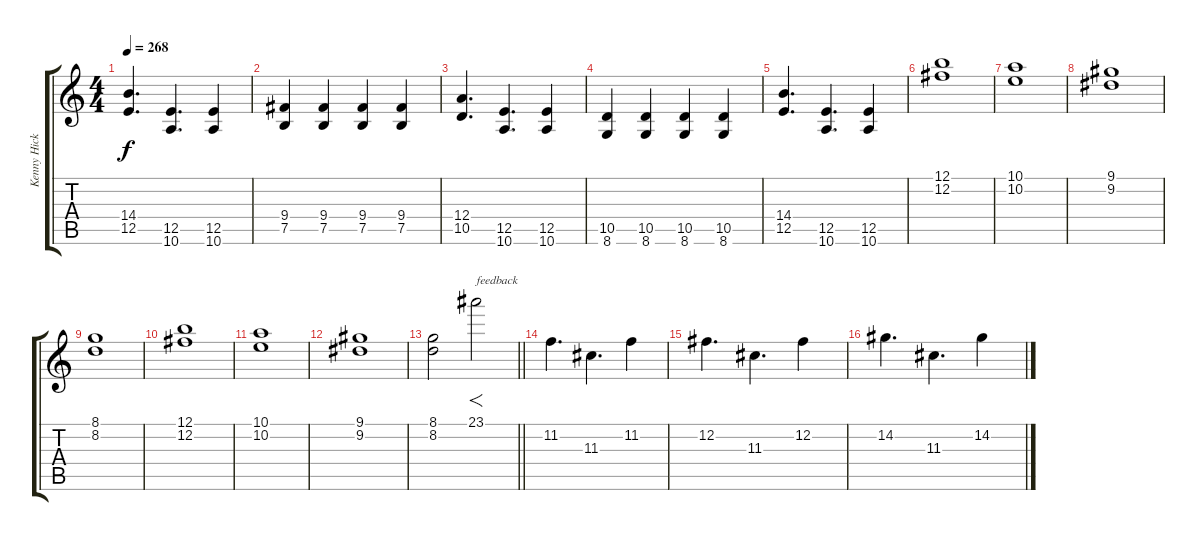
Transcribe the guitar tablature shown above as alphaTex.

\track ("Kenny Hickey" "Kenny Hick") {instrument distortionguitar}
\staff {score tabs}
\tuning (B3 Gb3 D3 A2 E2 B1) {hide}
\ts (4 4)
\tempo 268
\clef g2
\ks c
(14.4 12.5).4{d dy f} (12.5 10.6).4{d} (12.5 10.6).4 |
(9.4 7.5).4 (9.4 7.5).4 (9.4 7.5).4 (9.4 7.5).4 |
(12.4 10.5).4{d} (12.5 10.6).4{d} (12.5 10.6).4 |
(10.5 8.6).4 (10.5 8.6).4 (10.5 8.6).4 (10.5 8.6).4 |
(14.4 12.5).4{d} (12.5 10.6).4{d} (12.5 10.6).4 |
(12.1 12.2).1 |
(10.1 10.2).1 |
(9.1 9.2).1 |
(8.1 8.2).1 |
(12.1 12.2).1 |
(10.1 10.2).1 |
(9.1 9.2).1 |
\barLineRight lightlight
(8.1 8.2).2 23.1.2{f txt "feedback"} |
\section ("" "")
11.2.4{d} 11.3.4{d} 11.2.4 |
12.2.4{d} 11.3.4{d} 12.2.4 |
14.2.4{d} 11.3.4{d} 14.2.4
